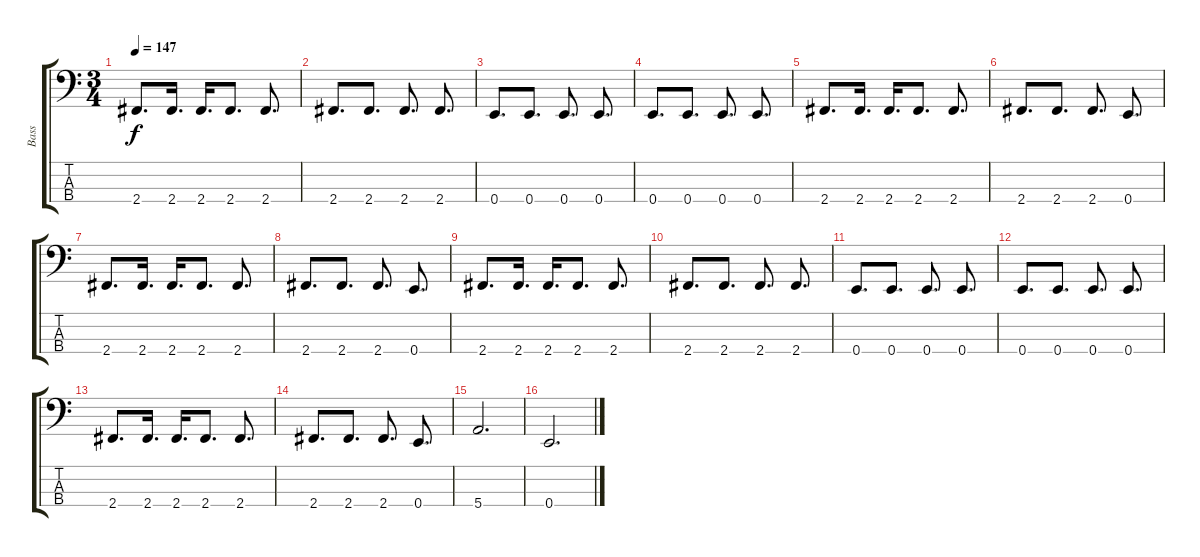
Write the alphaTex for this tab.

\track ("Bass" "Bass") {instrument electricbasspick}
\staff {score tabs}
\tuning (G2 D2 A1 E1) {hide}
\ts (3 4)
\tempo 147
\clef f4
\ks c
2.4.8{d dy f} 2.4.16{d} 2.4.16{d} 2.4.8{d} 2.4.8{d} |
2.4.8{d} 2.4.8{d} 2.4.8{d} 2.4.8{d} |
0.4.8{d} 0.4.8{d} 0.4.8{d} 0.4.8{d} |
0.4.8{d} 0.4.8{d} 0.4.8{d} 0.4.8{d} |
2.4.8{d} 2.4.16{d} 2.4.16{d} 2.4.8{d} 2.4.8{d} |
2.4.8{d} 2.4.8{d} 2.4.8{d} 0.4.8{d} |
2.4.8{d} 2.4.16{d} 2.4.16{d} 2.4.8{d} 2.4.8{d} |
2.4.8{d} 2.4.8{d} 2.4.8{d} 0.4.8{d} |
2.4.8{d} 2.4.16{d} 2.4.16{d} 2.4.8{d} 2.4.8{d} |
2.4.8{d} 2.4.8{d} 2.4.8{d} 2.4.8{d} |
0.4.8{d} 0.4.8{d} 0.4.8{d} 0.4.8{d} |
0.4.8{d} 0.4.8{d} 0.4.8{d} 0.4.8{d} |
2.4.8{d} 2.4.16{d} 2.4.16{d} 2.4.8{d} 2.4.8{d} |
\section ("" "")
2.4.8{d} 2.4.8{d} 2.4.8{d} 0.4.8{d} |
5.4.2{d} |
0.4.2{d}
